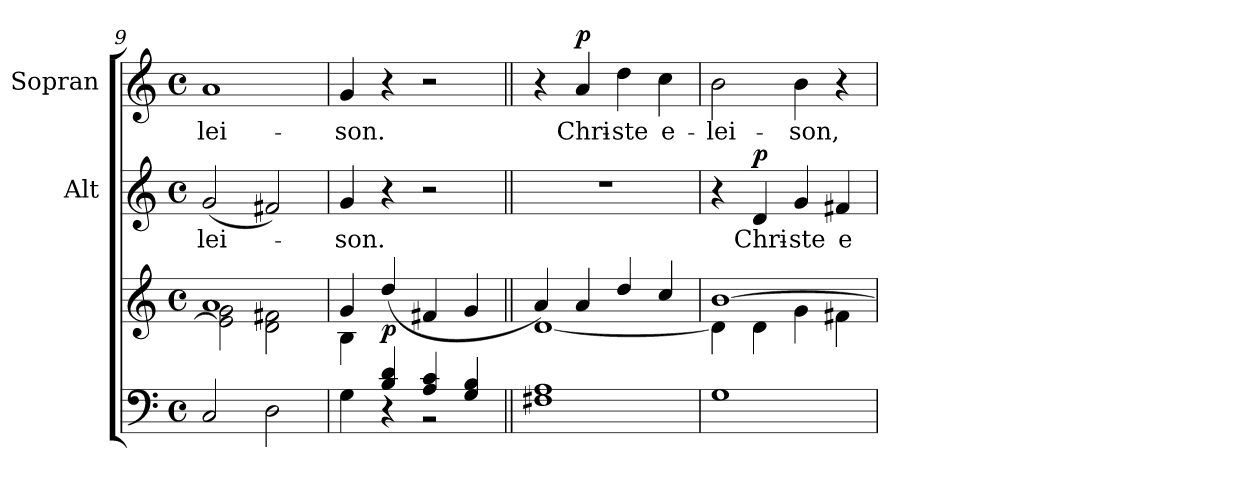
**kern	**kern	**dynam	**kern	**text	**dynam	**kern	**text	**dynam
*part3	*part3	*part3	*part2	*part2	*part2	*part1	*part1	*part1
*staff4	*staff3	*staff3/4	*staff2	*staff2	*staff2	*staff1	*staff1	*staff1
*	*	*	*I"Alt	*	*	*I"Sopran	*	*
*clefF4	*clefG2	*	*clefG2	*	*	*clefG2	*	*
*k[]	*k[]	*	*k[]	*	*	*k[]	*	*
*C:	*C:	*	*C:	*	*	*C:	*	*
*M4/4	*M4/4	*	*M4/4	*	*	*M4/4	*	*
*met(c)	*met(c)	*	*met(c)	*	*	*met(c)	*	*
=9	=9	=9	=9	=9	=9	=9	=9	=9
*	*^	*	*	*	*	*	*	*
!	!	!	!	!	!LO:LY:b	!	!	!LO:LY:b	!
2C/	1a	2e\] 2g\	.	(<2g/	-lei-	.	1a	-lei-	.
2D\	.	2d\ 2f#X\	.	2f#X/)	.	.	.	.	.
=10	=10	=10	=10	=10	=10	=10	=10	=10	=10
*^	*	*	*	*	*	*	*	*	*
!	!	!	!	!	!	!LO:LY:b	!	!	!LO:LY:b	!
4ryy	4G\	4g/	4B\	.	4g/	-son.	.	4g/	-son.	.
!	!	!	!	!LO:DY:b	!	!	!	!	!	!
4B/ 4d/	4rC	(4dd/	2.ryy	p	4r	.	.	4r	.	.
4A/ 4c/	2rBB	4f#X/	.	.	2r	.	.	2r	.	.
4G/ 4B/	.	4g/	.	.	.	.	.	.	.	.
*v	*v	*	*	*	*	*	*	*	*	*
=11||	=11||	=11||	=11||	=11||	=11||	=11||	=11||	=11||	=11||
1F#X 1A	4a/)	[<1d	.	1r	.	.	4r	.	.
!	!	!	!	!	!	!	!	!LO:LY:b	!LO:DY:a
.	4a/	.	.	.	.	.	4a/	Chri-	p
!	!	!	!	!	!	!	!	!LO:LY:b	!
.	4dd/	.	.	.	.	.	4dd\	-ste	.
!	!	!	!	!	!	!	!	!LO:LY:b	!
.	4cc/	.	.	.	.	.	4cc\	e-	.
=12	=12	=12	=12	=12	=12	=12	=12	=12	=12
!	!	!	!	!	!	!	!	!LO:LY:b	!
1G	[>1b	4d\]	.	4r	.	.	2b\	-lei-	.
!	!	!	!	!	!LO:LY:b	!LO:DY:a	!	!	!
.	.	4d\	.	4d/	Chri-	p	.	.	.
!	!	!	!	!	!LO:LY:b	!	!	!LO:LY:b	!
.	.	4g\	.	4g/	-ste	.	4b\	-son,	.
!	!	!	!	!	!LO:LY:b	!	!	!	!
.	.	4f#X\	.	4f#X/	e-	.	4r	.	.
*	*v	*v	*	*	*	*	*	*	*
=	=	=	=	=	=	=	=	=
*-	*-	*-	*-	*-	*-	*-	*-	*-
